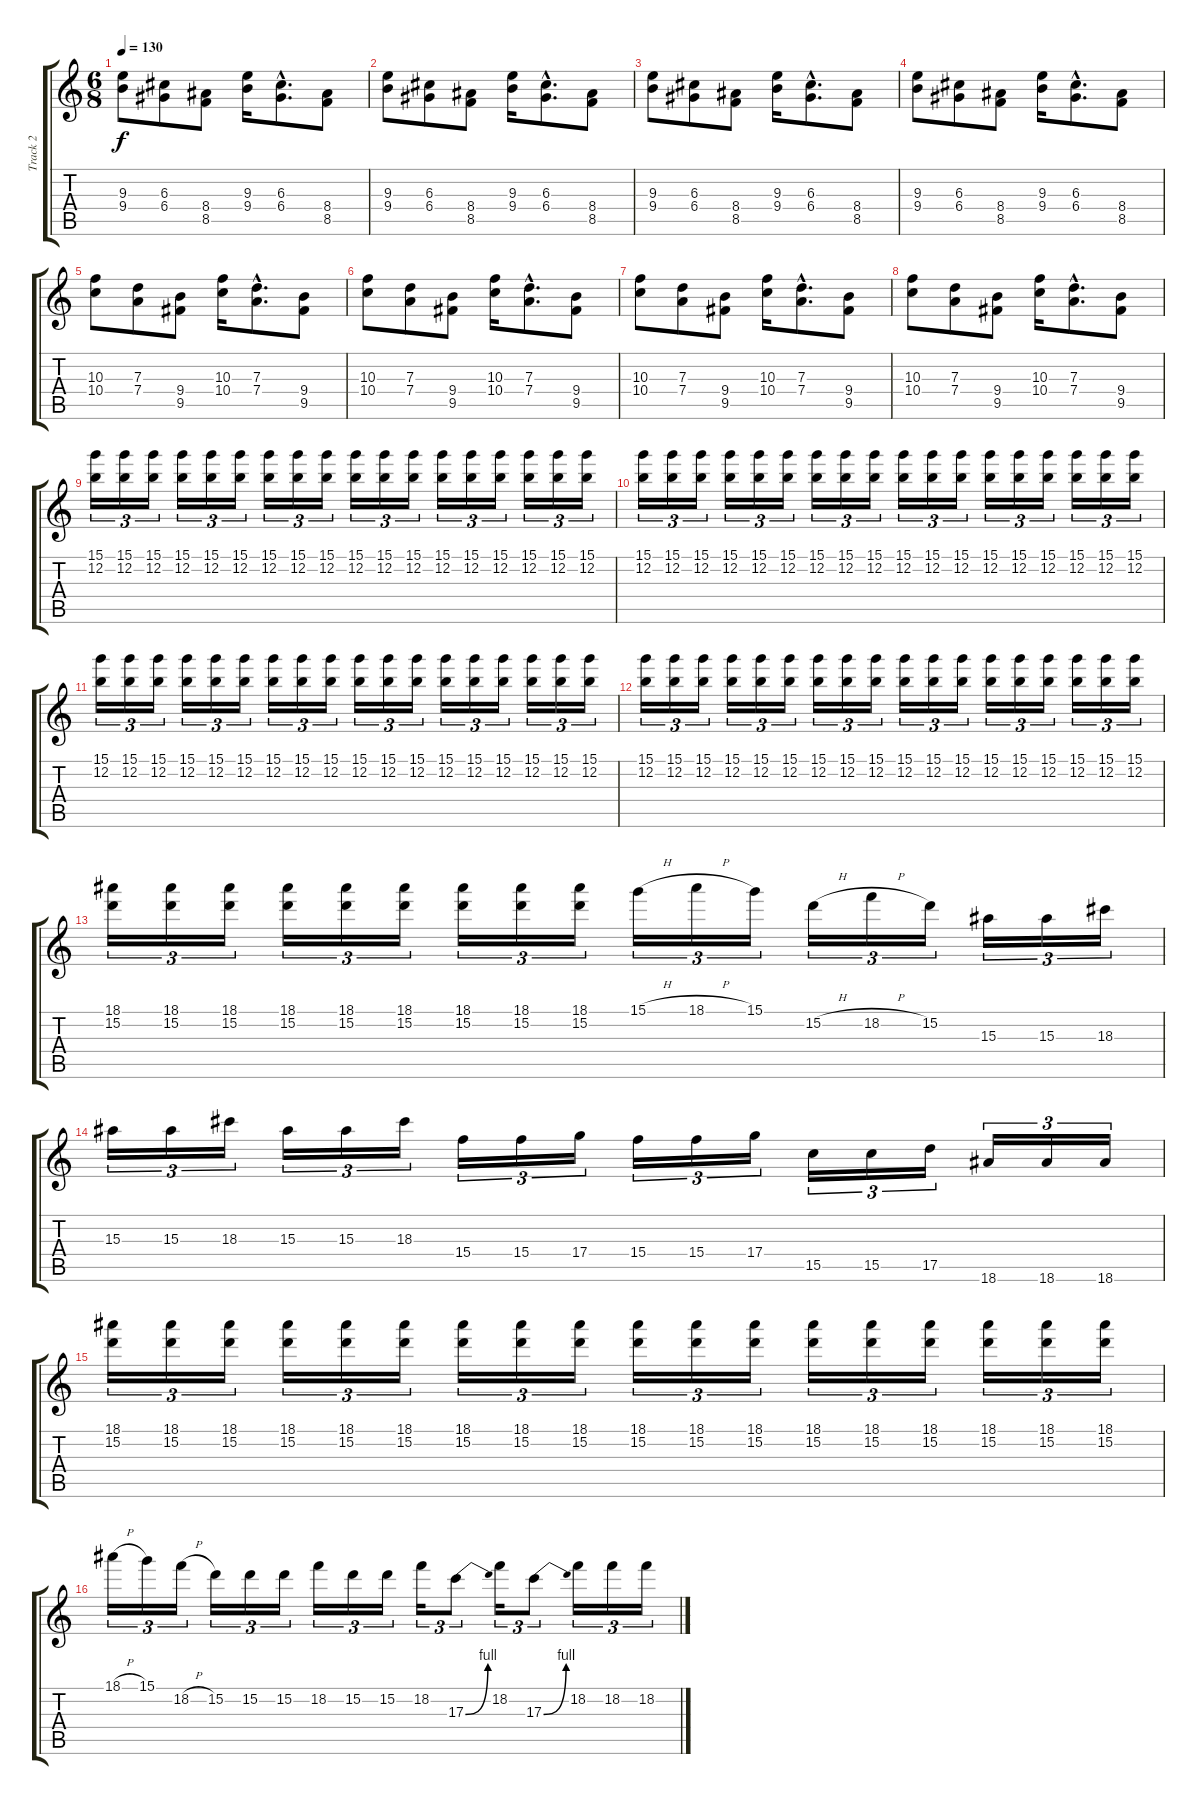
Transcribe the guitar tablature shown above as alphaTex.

\track ("Track 2" "Track 2") {instrument distortionguitar}
\staff {score tabs}
\tuning (E4 B3 G3 D3 A2 E2) {hide}
\ts (6 8)
\tempo 130
\clef g2
\ks c
(9.3 9.4).8{dy f} (6.3 6.4).8 (8.4 8.5).8 (9.3 9.4).16 (6.3{hac} 6.4{hac}).8{d} (8.4 8.5).8 |
(9.3 9.4).8 (6.3 6.4).8 (8.4 8.5).8 (9.3 9.4).16 (6.3{hac} 6.4{hac}).8{d} (8.4 8.5).8 |
(9.3 9.4).8 (6.3 6.4).8 (8.4 8.5).8 (9.3 9.4).16 (6.3{hac} 6.4{hac}).8{d} (8.4 8.5).8 |
(9.3 9.4).8 (6.3 6.4).8 (8.4 8.5).8 (9.3 9.4).16 (6.3{hac} 6.4{hac}).8{d} (8.4 8.5).8 |
(10.3 10.4).8 (7.3 7.4).8 (9.4 9.5).8 (10.3 10.4).16 (7.3{hac} 7.4{hac}).8{d} (9.4 9.5).8 |
(10.3 10.4).8 (7.3 7.4).8 (9.4 9.5).8 (10.3 10.4).16 (7.3{hac} 7.4{hac}).8{d} (9.4 9.5).8 |
(10.3 10.4).8 (7.3 7.4).8 (9.4 9.5).8 (10.3 10.4).16 (7.3{hac} 7.4{hac}).8{d} (9.4 9.5).8 |
(10.3 10.4).8 (7.3 7.4).8 (9.4 9.5).8 (10.3 10.4).16 (7.3{hac} 7.4{hac}).8{d} (9.4 9.5).8 |
(15.1 12.2).16{tu (3 2)} (15.1 12.2).16{tu (3 2)} (15.1 12.2).16{tu (3 2)} (15.1 12.2).16{tu (3 2)} (15.1 12.2).16{tu (3 2)} (15.1 12.2).16{tu (3 2)} (15.1 12.2).16{tu (3 2)} (15.1 12.2).16{tu (3 2)} (15.1 12.2).16{tu (3 2)} (15.1 12.2).16{tu (3 2)} (15.1 12.2).16{tu (3 2)} (15.1 12.2).16{tu (3 2)} (15.1 12.2).16{tu (3 2)} (15.1 12.2).16{tu (3 2)} (15.1 12.2).16{tu (3 2)} (15.1 12.2).16{tu (3 2)} (15.1 12.2).16{tu (3 2)} (15.1 12.2).16{tu (3 2)} |
(15.1 12.2).16{tu (3 2)} (15.1 12.2).16{tu (3 2)} (15.1 12.2).16{tu (3 2)} (15.1 12.2).16{tu (3 2)} (15.1 12.2).16{tu (3 2)} (15.1 12.2).16{tu (3 2)} (15.1 12.2).16{tu (3 2)} (15.1 12.2).16{tu (3 2)} (15.1 12.2).16{tu (3 2)} (15.1 12.2).16{tu (3 2)} (15.1 12.2).16{tu (3 2)} (15.1 12.2).16{tu (3 2)} (15.1 12.2).16{tu (3 2)} (15.1 12.2).16{tu (3 2)} (15.1 12.2).16{tu (3 2)} (15.1 12.2).16{tu (3 2)} (15.1 12.2).16{tu (3 2)} (15.1 12.2).16{tu (3 2)} |
(15.1 12.2).16{tu (3 2)} (15.1 12.2).16{tu (3 2)} (15.1 12.2).16{tu (3 2)} (15.1 12.2).16{tu (3 2)} (15.1 12.2).16{tu (3 2)} (15.1 12.2).16{tu (3 2)} (15.1 12.2).16{tu (3 2)} (15.1 12.2).16{tu (3 2)} (15.1 12.2).16{tu (3 2)} (15.1 12.2).16{tu (3 2)} (15.1 12.2).16{tu (3 2)} (15.1 12.2).16{tu (3 2)} (15.1 12.2).16{tu (3 2)} (15.1 12.2).16{tu (3 2)} (15.1 12.2).16{tu (3 2)} (15.1 12.2).16{tu (3 2)} (15.1 12.2).16{tu (3 2)} (15.1 12.2).16{tu (3 2)} |
(15.1 12.2).16{tu (3 2)} (15.1 12.2).16{tu (3 2)} (15.1 12.2).16{tu (3 2)} (15.1 12.2).16{tu (3 2)} (15.1 12.2).16{tu (3 2)} (15.1 12.2).16{tu (3 2)} (15.1 12.2).16{tu (3 2)} (15.1 12.2).16{tu (3 2)} (15.1 12.2).16{tu (3 2)} (15.1 12.2).16{tu (3 2)} (15.1 12.2).16{tu (3 2)} (15.1 12.2).16{tu (3 2)} (15.1 12.2).16{tu (3 2)} (15.1 12.2).16{tu (3 2)} (15.1 12.2).16{tu (3 2)} (15.1 12.2).16{tu (3 2)} (15.1 12.2).16{tu (3 2)} (15.1 12.2).16{tu (3 2)} |
(18.1 15.2).16{tu (3 2)} (18.1 15.2).16{tu (3 2)} (18.1 15.2).16{tu (3 2)} (18.1 15.2).16{tu (3 2)} (18.1 15.2).16{tu (3 2)} (18.1 15.2).16{tu (3 2)} (18.1 15.2).16{tu (3 2)} (18.1 15.2).16{tu (3 2)} (18.1 15.2).16{tu (3 2)} 15.1{h}.16{tu (3 2)} 18.1{h}.16{tu (3 2)} 15.1.16{tu (3 2)} 15.2{h}.16{tu (3 2)} 18.2{h}.16{tu (3 2)} 15.2.16{tu (3 2)} 15.3.16{tu (3 2)} 15.3.16{tu (3 2)} 18.3.16{tu (3 2)} |
15.3.16{tu (3 2)} 15.3.16{tu (3 2)} 18.3.16{tu (3 2)} 15.3.16{tu (3 2)} 15.3.16{tu (3 2)} 18.3.16{tu (3 2)} 15.4.16{tu (3 2)} 15.4.16{tu (3 2)} 17.4.16{tu (3 2)} 15.4.16{tu (3 2)} 15.4.16{tu (3 2)} 17.4.16{tu (3 2)} 15.5.16{tu (3 2)} 15.5.16{tu (3 2)} 17.5.16{tu (3 2)} 18.6.16{tu (3 2)} 18.6.16{tu (3 2)} 18.6.16{tu (3 2)} |
(18.1 15.2).16{tu (3 2)} (18.1 15.2).16{tu (3 2)} (18.1 15.2).16{tu (3 2)} (18.1 15.2).16{tu (3 2)} (18.1 15.2).16{tu (3 2)} (18.1 15.2).16{tu (3 2)} (18.1 15.2).16{tu (3 2)} (18.1 15.2).16{tu (3 2)} (18.1 15.2).16{tu (3 2)} (18.1 15.2).16{tu (3 2)} (18.1 15.2).16{tu (3 2)} (18.1 15.2).16{tu (3 2)} (18.1 15.2).16{tu (3 2)} (18.1 15.2).16{tu (3 2)} (18.1 15.2).16{tu (3 2)} (18.1 15.2).16{tu (3 2)} (18.1 15.2).16{tu (3 2)} (18.1 15.2).16{tu (3 2)} |
18.1{h}.16{tu (3 2)} 15.1.16{tu (3 2)} 18.2{h}.16{tu (3 2)} 15.2.16{tu (3 2)} 15.2.16{tu (3 2)} 15.2.16{tu (3 2)} 18.2.16{tu (3 2)} 15.2.16{tu (3 2)} 15.2.16{tu (3 2)} 18.2.16{tu (3 2)} 17.3{be (bend 0 0 60 4)}.8{tu (3 2)} 18.2.16{tu (3 2)} 17.3{be (bend 0 0 60 4)}.8{tu (3 2)} 18.2.16{tu (3 2)} 18.2.16{tu (3 2)} 18.2.16{tu (3 2)}
